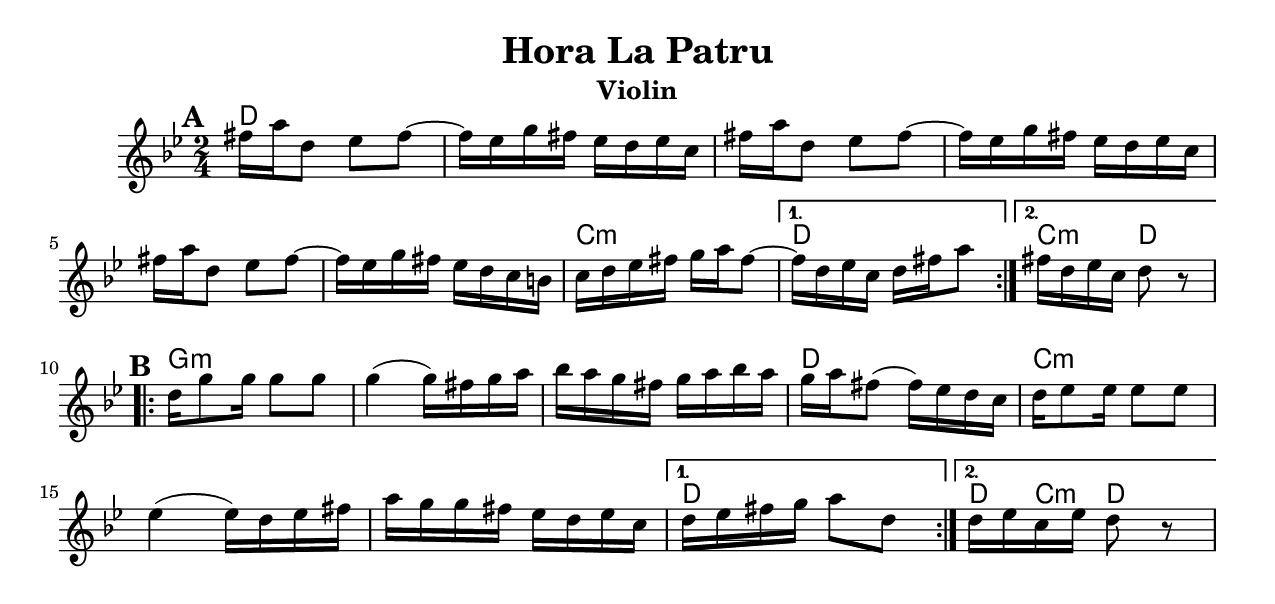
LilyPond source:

\version "2.18.0"
\include "english.ly"
\paper{
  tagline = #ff
  print-all-headers = ##t
  #(set-paper-size "letter")
}
date = #(strftime "%d-%m-%Y" (localtime (current-time)))

%\markup{ \italic{ \date }  }

%\markup{ Got something to say? }

global = {
  \clef treble
  \key g \minor
  \time 2/4
  \set Score.markFormatter = #format-mark-box-alphabet
}

%#################################### Melody ########################
%melody =  \transpose c d \relative c' {  %transpose for clarinet
melody = \relative c'' {
  \global
  %\partial 16*3 a16 d f   %lead in notes

  \repeat volta 2{
   \mark \default
   fs16 a d,8 ef fs~
   fs16 ef g fs ef d ef c
   fs16 a d,8 ef fs~
   fs16 ef g fs ef d ef c

   fs16 a d,8 ef fs~
   fs16 ef g fs ef d c b
   c16d ef fs g a fs8~
  }
  \alternative {
    {fs16 d ef c d fs a8 }
    {fs16 d ef c d8 r}
  }
  \break
  \repeat volta 2{
   \mark \default
   d16 g8 g16 g8 g
   g4(g16) fs g a
   bf16 a g fs g a bf a
   g16 a fs8(fs16)ef d c|

   d16 ef8 ef16 ef8 ef
   ef4(ef16) d ef fs|
   a16 g g fs ef d ef c
  }
   \alternative {
     { d16 ef fs g a8 d,}
     { d16 ef c ef d8 r}
   }

}
%################################# Lyrics #####################
%\addlyrics{ \set stanza = #"1. " }
%################################# Chords #######################
harmonies = \chordmode {
  d2*6
  c2:m
  d2
  c4:m d4
  %b
  g2*3:m
  d2
  c2*3:m
  d2
  d8 c8:m
  d4
}

\score {
  <<
    \new ChordNames {
      \set chordChanges = ##f
      \harmonies
    }
    \new Staff   \melody
  >>
  \header{
    title= "Hora La Patru"
    subtitle=""
    %composer= "Wallachia"
    instrument = "Violin"
    arranger= ""
  }
  \midi{\tempo 4 = 120}
  \layout{indent = 1.0\cm}
}
%{
% more verses:
\markup{}
\markup {
  \fill-line {
    \hspace #0.1 % distance from left margin
    \column {
      \line { "1."
	\column {
	  ""
	}
      }
      \hspace #0.2 % vertical distance between verses
      \line { "2."
	\column {
	 ""
	}
      }
    }
    \hspace #0.1  % horiz. distance between columns
    \column {
      \line { "3."
	\column {
	  ""
	}
      }
      \hspace #0.2 % distance between verses
      \line { "4."
	\column {
	 ""
	}
      }
    }
    \hspace #0.1 % distance to right margin
  }
}

%}
